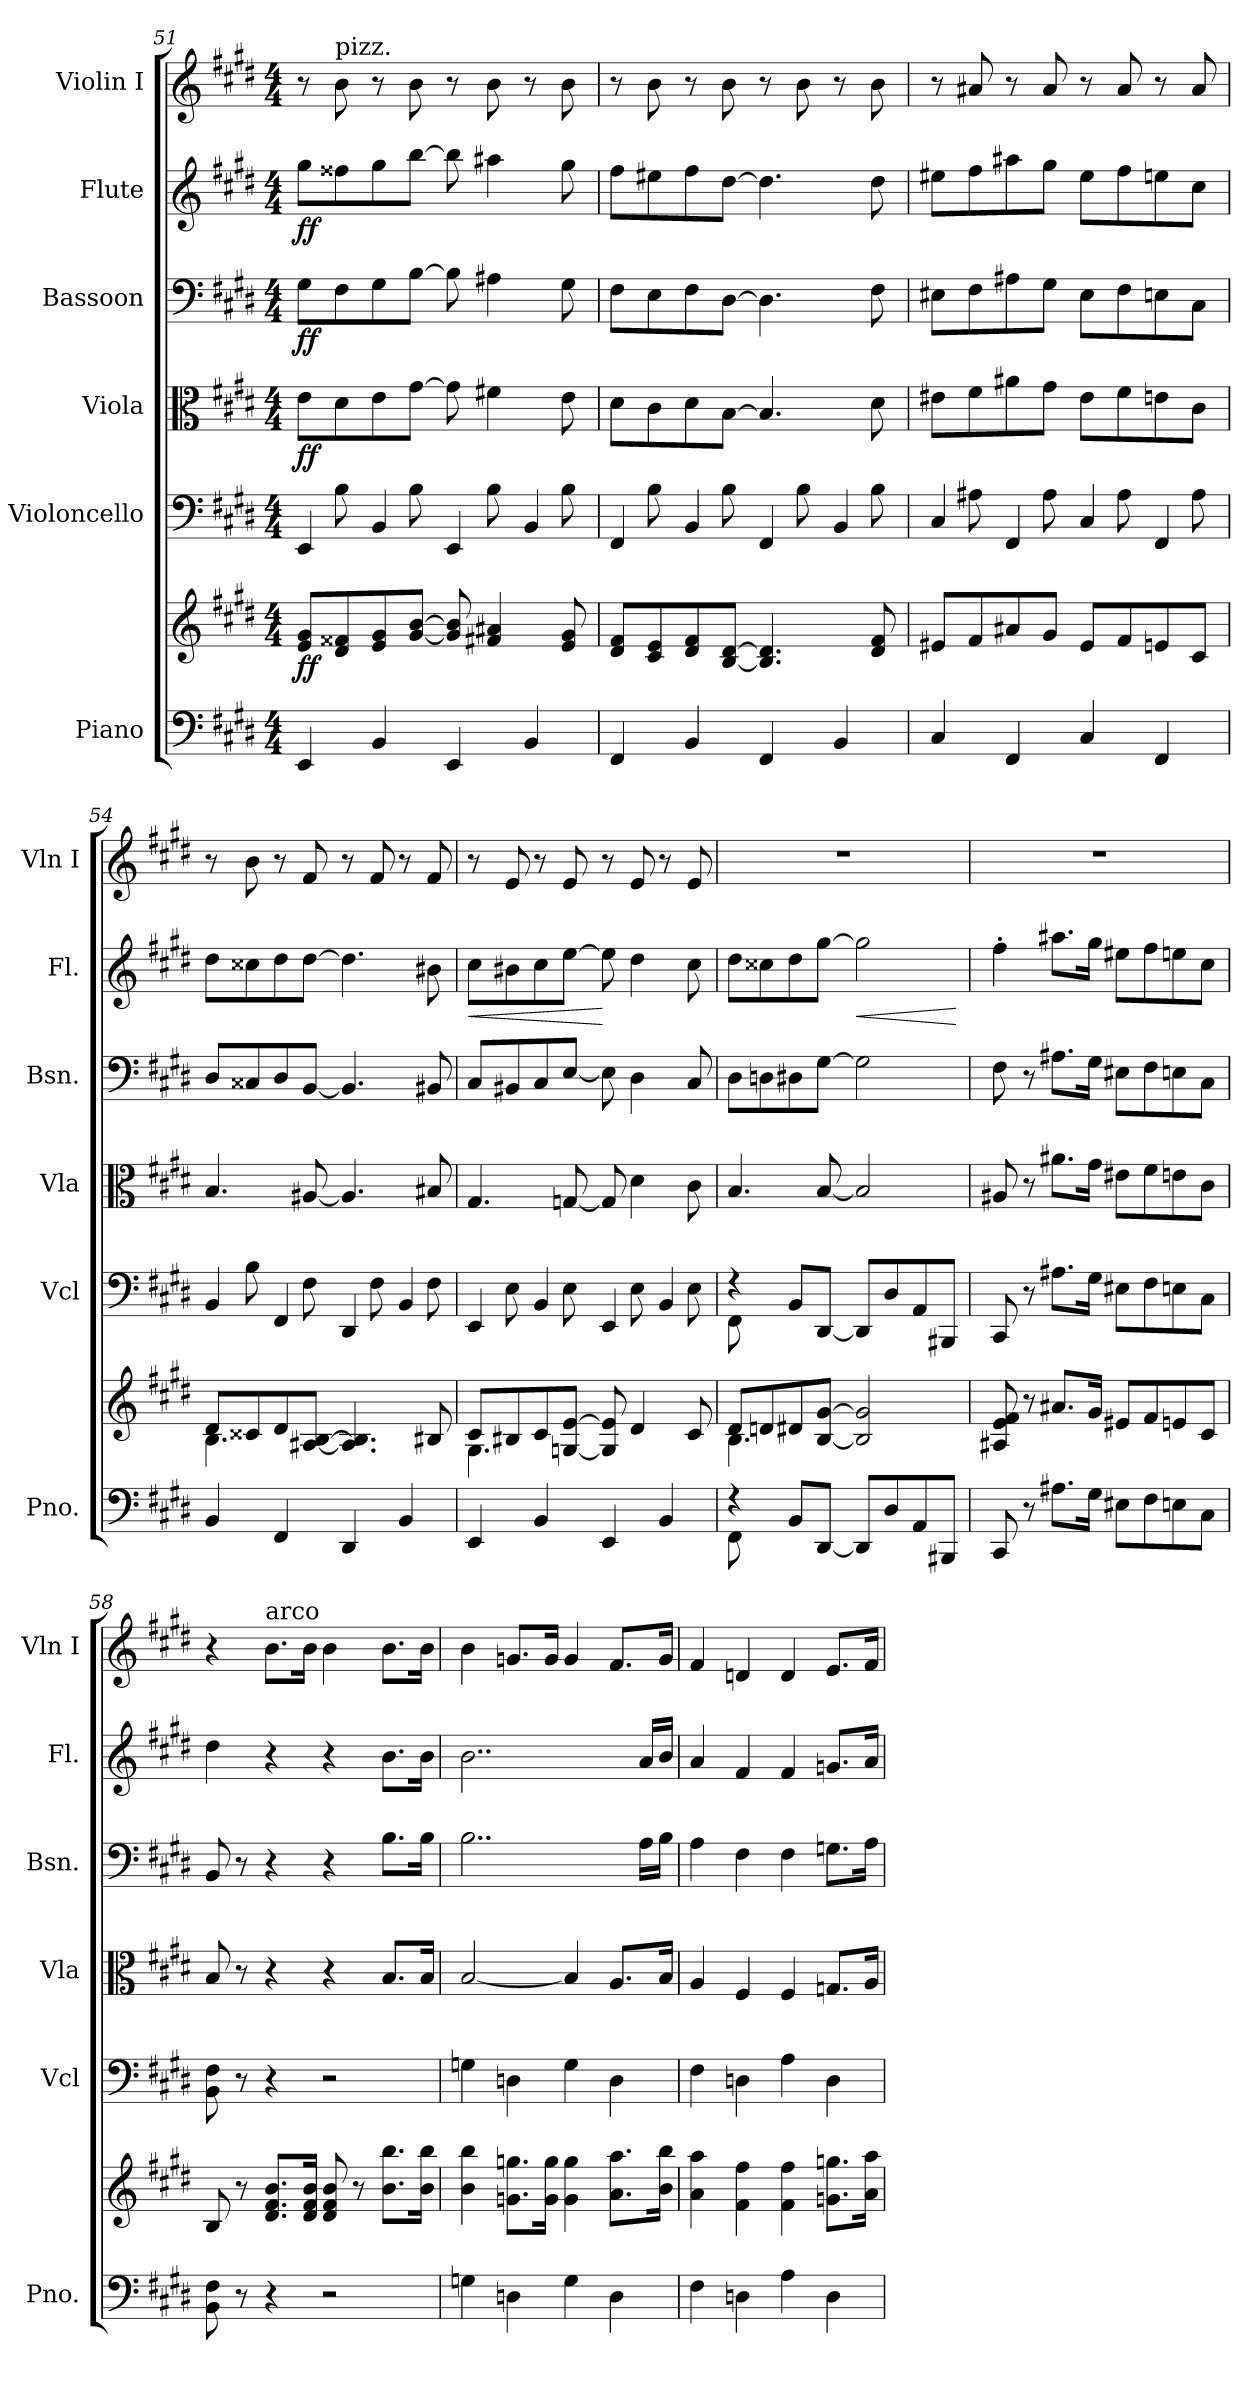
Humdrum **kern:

**kern	**kern	**dynam	**kern	**kern	**dynam	**kern	**dynam	**kern	**dynam	**kern
*part6	*part6	*part6	*part5	*part4	*part4	*part3	*part3	*part2	*part2	*part1
*staff7	*staff6	*staff6/7	*staff5	*staff4	*staff4	*staff3	*staff3	*staff2	*staff2	*staff1
*I"Piano	*	*	*I"Violoncello	*I"Viola	*	*I"Bassoon	*	*I"Flute	*	*I"Violin I
*I'Pno.	*	*	*I'Vcl	*I'Vla	*	*I'Bsn.	*	*I'Fl.	*	*I'Vln I
!!LO:PB:g=z
*clefF4	*clefG2	*	*clefF4	*clefC3	*	*clefF4	*	*clefG2	*	*clefG2
*k[f#c#g#d#]	*k[f#c#g#d#]	*	*k[f#c#g#d#]	*k[f#c#g#d#]	*	*k[f#c#g#d#]	*	*k[f#c#g#d#]	*	*k[f#c#g#d#]
*M4/4	*M4/4	*	*M4/4	*M4/4	*	*M4/4	*	*M4/4	*	*M4/4
=51	=51	=51	=51	=51	=51	=51	=51	=51	=51	=51
*	*	*	*^	*	*	*	*	*	*	*
!	!	!LO:DY:b	!	!	!	!LO:DY:b	!	!LO:DY:b	!	!LO:DY:b	!
4EE/	8e/ 8g#/L	ff	4EE/	8ryy	8e\L	ff	8G#\L	ff	8gg#\L	ff	8r
!	!	!	!	!	!	!	!	!	!	!	!LO:TX:a:t=pizz.
.	8d#/ 8f##X/	.	.	8B\	8d#\	.	8F#\	.	8ff##X\	.	8b\
4BB/	8e/ 8g#/	.	4BB/	8ryy	8e\	.	8G#\	.	8gg#\	.	8r
.	[8g#/ [8b/J	.	.	8B\	[8g#\J	.	[8B\J	.	[8bb\J	.	8b\
4EE/	8g#/] 8b/]	.	4EE/	8ryy	8g#\]	.	8B\]	.	8bb\]	.	8r
.	4f#X/ 4a#X/	.	.	8B\	4f#X\	.	4A#X\	.	4aa#X\	.	8b\
4BB/	.	.	4BB/	8ryy	.	.	.	.	.	.	8r
.	8e/ 8g#/	.	.	8B\	8e\	.	8G#\	.	8gg#\	.	8b\
=52	=52	=52	=52	=52	=52	=52	=52	=52	=52	=52	=52
4FF#/	8d#/ 8f#/L	.	4FF#/	8ryy	8d#\L	.	8F#\L	.	8ff#\L	.	8r
.	8c#/ 8e/	.	.	8B\	8c#\	.	8E\	.	8ee#X\	.	8b\
4BB/	8d#/ 8f#/	.	4BB/	8ryy	8d#\	.	8F#\	.	8ff#\	.	8r
.	[8B/ [8d#/J	.	.	8B\	[8B\J	.	[8D#\J	.	[8dd#\J	.	8b\
4FF#/	4.B/] 4.d#/]	.	4FF#/	8ryy	4.B/]	.	4.D#\]	.	4.dd#\]	.	8r
.	.	.	.	8B\	.	.	.	.	.	.	8b\
4BB/	.	.	4BB/	8ryy	.	.	.	.	.	.	8r
.	8d#/ 8f#/	.	.	8B\	8d#\	.	8F#\	.	8dd#\	.	8b\
=53	=53	=53	=53	=53	=53	=53	=53	=53	=53	=53	=53
4C#/	8e#X/L	.	4C#/	8ryy	8e#X\L	.	8E#X\L	.	8ee#X\L	.	8r
.	8f#/	.	.	8A#X\	8f#\	.	8F#\	.	8ff#\	.	8a#X/
4FF#/	8a#X/	.	4FF#/	8ryy	8a#X\	.	8A#X\	.	8aa#X\	.	8r
.	8g#/J	.	.	8A#\	8g#\J	.	8G#\J	.	8gg#\J	.	8a#/
4C#/	8e#/L	.	4C#/	8ryy	8e#\L	.	8E#\L	.	8ee#\L	.	8r
.	8f#/	.	.	8A#\	8f#\	.	8F#\	.	8ff#\	.	8a#/
4FF#/	8en/	.	4FF#/	8ryy	8en\	.	8En\	.	8een\	.	8r
.	8c#/J	.	.	8A#\	8c#\J	.	8C#\J	.	8cc#\J	.	8a#/
=54	=54	=54	=54	=54	=54	=54	=54	=54	=54	=54	=54
*	*^	*	*	*	*	*	*	*	*	*	*
4BB/	8d#/L	4.B\	.	4BB/	8ryy	4.B/	.	8D#/L	.	8dd#\L	.	8r
.	8c##X/	.	.	.	8B\	.	.	8C##X/	.	8cc##X\	.	8b\
4FF#/	8d#/	.	.	4FF#/	8ryy	.	.	8D#/	.	8dd#\	.	8r
.	[8A#X/ [8B/J	2ryy	.	.	8F#\	[8A#X/	.	[8BB/J	.	[8dd#\J	.	8f#/
4DD#/	4.A#/] 4.B/]	.	.	4DD#/	8ryy	4.A#/]	.	4.BB/]	.	4.dd#\]	.	8r
.	.	.	.	.	8F#\	.	.	.	.	.	.	8f#/
4BB/	.	.	.	4BB/	8ryy	.	.	.	.	.	.	8r
.	8B#X/	8ryy	.	.	8F#\	8B#X/	.	8BB#X/	.	8b#X\	.	8f#/
!!LO:LB:g=z
=55	=55	=55	=55	=55	=55	=55	=55	=55	=55	=55	=55	=55
!	!	!	!	!	!	!	!	!	!	!	!LO:HP:b	!
4EE/	8c#/L	4.G#\	.	4EE/	8ryy	4.G#/	.	8C#/L	.	8cc#\L	<	8r
.	8B#X/	.	.	.	8E\	.	.	8BB#X/	.	8b#X\	.	8e/
4BB/	8c#/	.	.	4BB/	8ryy	.	.	8C#/	.	8cc#\	.	8r
.	[8Gn/ [8e/J	2ryy	.	.	8E\	[8Gn/	.	[8E/J	.	[8ee\J	.	8e/
4EE/	8G/] 8e/]	.	.	4EE/	8ryy	8G/]	.	8E\]	.	8ee\]	[	8r
.	4d#/	.	.	.	8E\	4d#\	.	4D#\	.	4dd#\	.	8e/
4BB/	.	.	.	4BB/	8ryy	.	.	.	.	.	.	8r
.	8c#/	8ryy	.	.	8E\	8c#\	.	8C#/	.	8cc#\	.	8e/
=56	=56	=56	=56	=56	=56	=56	=56	=56	=56	=56	=56	=56
*^	*	*	*	*	*	*	*	*	*	*	*	*
4r	8FF#\	8d#/L	4.B\	.	4r	8FF#\	4.B/	.	8D#\L	.	8dd#\L	.	1r
.	2..ryy	8dn/	.	.	.	2..ryy	.	.	8Dn\	.	8cc##X\	.	.
8BB/L	.	8d#X/	.	.	8BB/L	.	.	.	8D#X\	.	8dd#\	.	.
[8DD#/J	.	[8B/ [8g#/J	2ryy	.	[8DD#/J	.	[8B/	.	[8G#\J	.	[8gg#\J	.	.
!	!	!	!	!	!	!	!	!	!	!	!	!LO:HP:b	!
8DD#/L]	.	2B/] 2g#/]	.	.	8DD#/L]	.	2B/]	.	2G#\]	.	2gg#\]	<	.
8D#/	.	.	.	.	8D#/	.	.	.	.	.	.	.	.
8AA/	.	.	.	.	8AA/	.	.	.	.	.	.	.	.
8BBB#X/J	.	.	8ryy	.	8BBB#X/J	.	.	.	.	.	.	.	.
*v	*v	*	*	*	*v	*v	*	*	*	*	*	*	*
*	*v	*v	*	*	*	*	*	*	*	*	*
.	.	.	.	.	.	.	.	.	[	.
=57	=57	=57	=57	=57	=57	=57	=57	=57	=57	=57
8CC#/	8A#X/ 8e/ 8f#/	.	8CC#/	8A#X/	.	8F#\	.	4ff#'\	.	1r
8r	8r	.	8r	8r	.	8r	.	.	.	.
8.A#X\L	8.a#X/L	.	8.A#X\L	8.a#X\L	.	8.A#X\L	.	8.aa#X\L	.	.
16G#\Jk	16g#/Jk	.	16G#\Jk	16g#\Jk	.	16G#\Jk	.	16gg#\Jk	.	.
8E#X\L	8e#X/L	.	8E#X\L	8e#X\L	.	8E#X\L	.	8ee#X\L	.	.
8F#\	8f#/	.	8F#\	8f#\	.	8F#\	.	8ff#\	.	.
8En\	8en/	.	8En\	8en\	.	8En\	.	8een\	.	.
8C#\J	8c#/J	.	8C#\J	8c#\J	.	8C#\J	.	8cc#\J	.	.
=58	=58	=58	=58	=58	=58	=58	=58	=58	=58	=58
8BB\ 8F#\	8B/	.	8BB\ 8F#\	8B/	.	8BB/	.	4dd#\	.	4r
8r	8r	.	8r	8r	.	8r	.	.	.	.
!	!	!	!	!	!	!	!	!	!	!LO:TX:a:t=arco
4r	8.d#/ 8.f#/ 8.b/L	.	4r	4r	.	4r	.	4r	.	8.b\L
.	16d#/ 16f#/ 16b/Jk	.	.	.	.	.	.	.	.	16b\Jk
2r	8d#/ 8f#/ 8b/	.	2r	4r	.	4r	.	4r	.	4b\
.	8r	.	.	.	.	.	.	.	.	.
.	8.b\ 8.bb\L	.	.	8.B/L	.	8.B\L	.	8.b\L	.	8.b\L
.	16b\ 16bb\Jk	.	.	16B/Jk	.	16B\Jk	.	16b\Jk	.	16b\Jk
!!LO:PB:g=z
=59	=59	=59	=59	=59	=59	=59	=59	=59	=59	=59
4Gn\	4b\ 4bb\	.	4Gn\	[2B/	.	2..B\	.	2..b\	.	4b\
4Dn\	8.gn\ 8.ggn\L	.	4Dn\	.	.	.	.	.	.	8.gn/L
.	16g\ 16gg\Jk	.	.	.	.	.	.	.	.	16g/Jk
4G\	4g\ 4gg\	.	4G\	4B/]	.	.	.	.	.	4g/
4D\	8.a\ 8.aa\L	.	4D\	8.A/L	.	.	.	.	.	8.f#/L
.	.	.	.	.	.	16A\LL	.	16a/LL	.	.
.	16b\ 16bb\Jk	.	.	16B/Jk	.	16B\JJ	.	16b/JJ	.	16g/Jk
=60	=60	=60	=60	=60	=60	=60	=60	=60	=60	=60
4F#\	4a\ 4aa\	.	4F#\	4A/	.	4A\	.	4a/	.	4f#/
4Dn\	4f#\ 4ff#\	.	4Dn\	4F#/	.	4F#\	.	4f#/	.	4dn/
4A\	4f#\ 4ff#\	.	4A\	4F#/	.	4F#\	.	4f#/	.	4d/
4D\	8.gn\ 8.ggn\L	.	4D\	8.Gn/L	.	8.Gn\L	.	8.gn/L	.	8.e/L
.	16a\ 16aa\Jk	.	.	16A/Jk	.	16A\Jk	.	16a/Jk	.	16f#/Jk
=	=	=	=	=	=	=	=	=	=	=
*-	*-	*-	*-	*-	*-	*-	*-	*-	*-	*-
